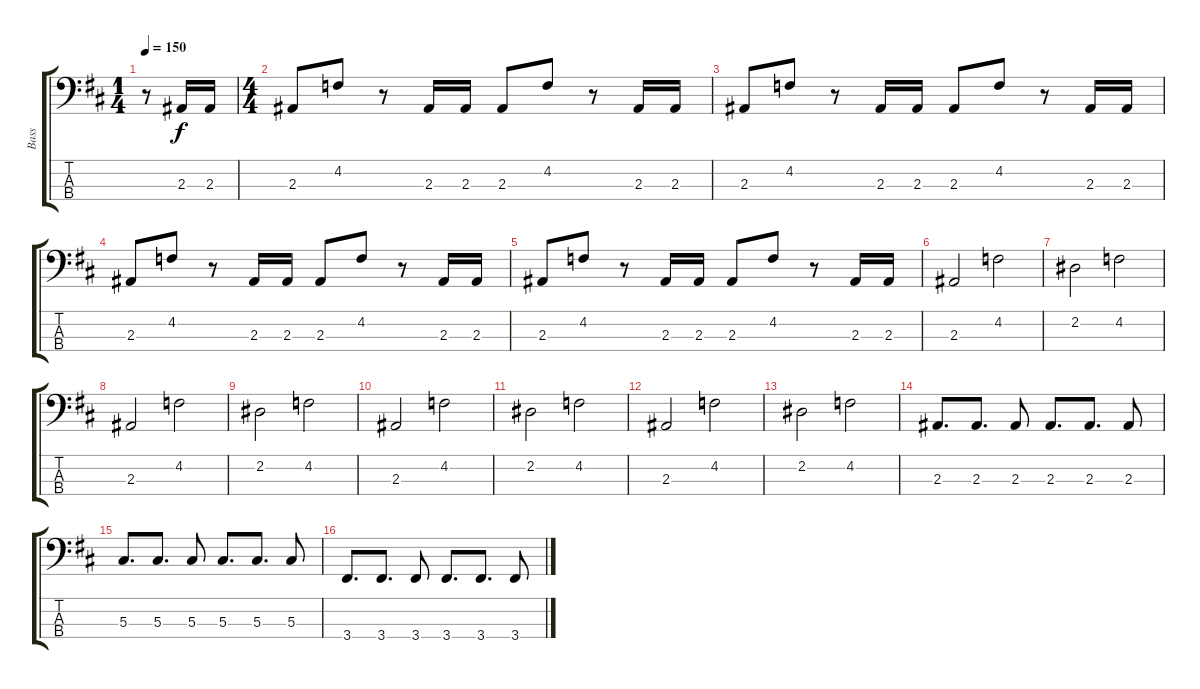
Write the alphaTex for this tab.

\track ("Bass" "Bass") {instrument electricbasspick}
\staff {score tabs}
\tuning (Gb2 Db2 Ab1 Eb1) {hide}
\ts (1 4)
\tempo 150
\clef f4
\ks d
r.8{dy f instrument electricbasspick} 2.3.16 2.3.16 |
\ts (4 4)
2.3.8 4.2.8 r.8 2.3.16 2.3.16 2.3.8 4.2.8 r.8 2.3.16 2.3.16 |
2.3.8 4.2.8 r.8 2.3.16 2.3.16 2.3.8 4.2.8 r.8 2.3.16 2.3.16 |
2.3.8 4.2.8 r.8 2.3.16 2.3.16 2.3.8 4.2.8 r.8 2.3.16 2.3.16 |
2.3.8 4.2.8 r.8 2.3.16 2.3.16 2.3.8 4.2.8 r.8 2.3.16 2.3.16 |
2.3.2 4.2.2 |
2.2.2 4.2.2 |
2.3.2 4.2.2 |
2.2.2 4.2.2 |
2.3.2 4.2.2 |
2.2.2 4.2.2 |
2.3.2 4.2.2 |
2.2.2 4.2.2 |
2.3.8{d} 2.3.8{d} 2.3.8 2.3.8{d} 2.3.8{d} 2.3.8 |
5.3.8{d} 5.3.8{d} 5.3.8 5.3.8{d} 5.3.8{d} 5.3.8 |
3.4.8{d} 3.4.8{d} 3.4.8 3.4.8{d} 3.4.8{d} 3.4.8
